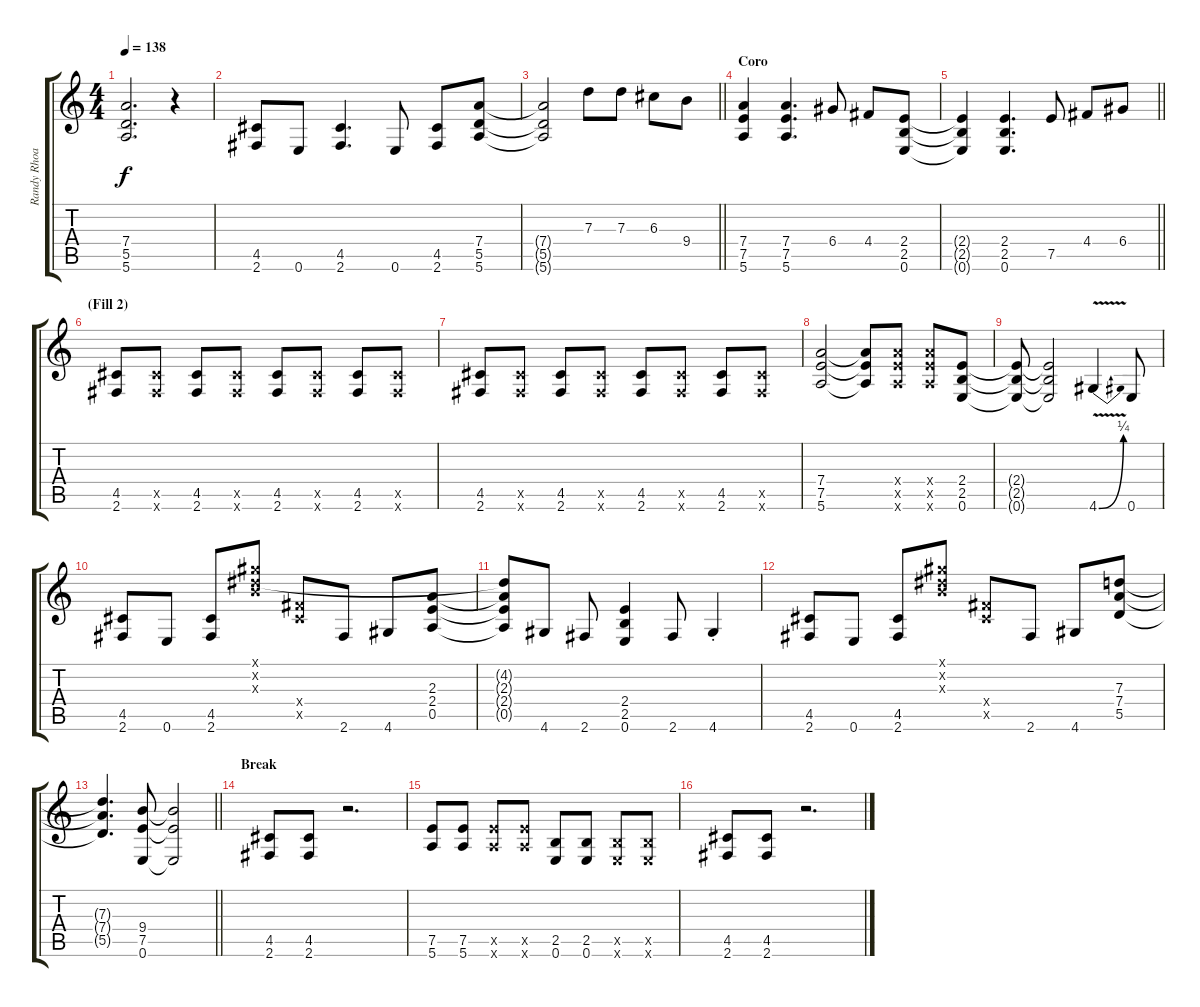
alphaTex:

\track ("Randy Rhoads" "Randy Rhoa") {instrument distortionguitar}
\staff {score tabs}
\tuning (E4 B3 G3 D3 A2 E2) {hide}
\ts (4 4)
\tempo 138
\clef g2
\ks c
(7.4{t} 5.5{t} 5.6{t}).2{d dy f} r.4 |
(4.5 2.6).8 0.6.8 (4.5 2.6).4{d} 0.6.8 (4.5 2.6).8 (7.4 5.5 5.6).8 |
\barLineRight lightlight
(7.4{t} 5.5{t} 5.6{t}).2 7.3.8 7.3.8 6.3.8 9.4.8 |
\section ("" "Coro")
(7.4 7.5 5.6).4 (7.4 7.5 5.6).4{d} 6.4.8 4.4.8 (2.4 2.5 0.6).8 |
\barLineRight lightlight
(2.4{t} 2.5{t} 0.6{t}).4 (2.4 2.5 0.6).4{d} 7.5.8 4.4.8 6.4.8 |
\section ("" "(Fill 2)")
(4.5 2.6).8 (4.5{x} 2.6{x}).8 (4.5 2.6).8 (4.5{x} 2.6{x}).8 (4.5 2.6).8 (4.5{x} 2.6{x}).8 (4.5 2.6).8 (4.5{x} 2.6{x}).8 |
(4.5 2.6).8 (4.5{x} 2.6{x}).8 (4.5 2.6).8 (4.5{x} 2.6{x}).8 (4.5 2.6).8 (4.5{x} 2.6{x}).8 (4.5 2.6).8 (4.5{x} 2.6{x}).8 |
(7.4 7.5 5.6).2 (7.4{t} 7.5{t} 5.6{t}).8 (7.4{x} 7.5{x} 5.6{x}).8 (7.4{x} 7.5{x} 5.6{x}).8 (2.4 2.5 0.6).8 |
(2.4{t} 2.5{t} 0.6{t}).8 (2.4{t} 2.5{t} 0.6{t}).2 4.6{be (bend 0 0 60 1) v}.4 0.6.8 |
(4.5 2.6).8 0.6.8 (4.5 2.6).8 (4.1{x} 4.2{x} 4.3{x}).8 (4.4{x} 4.5{x}).8 2.6.8 4.6.8 (2.3 2.4 0.5).8 |
(4.2{t} 2.3{t} 2.4{t} 0.5{t}).8 4.6.8 2.6.8 (2.4 2.5 0.6).4 2.6.8 4.6{st}.4 |
(4.5 2.6).8 0.6.8 (4.5 2.6).8 (4.1{x} 4.2{x} 4.3{x}).8 (4.4{x} 4.5{x}).8 2.6.8 4.6.8 (7.3 7.4 5.5).8 |
\barLineRight lightlight
(7.3{t} 7.4{t} 5.5{t}).4{d} (9.4 7.5 0.6).8 (9.4{t} 7.5{t} 0.6{t}).2 |
\section ("" "Break")
(4.5 2.6).8 (4.5 2.6).8 r.2{d} |
(7.5 5.6).8 (7.5 5.6).8 (7.5{x} 5.6{x}).8 (7.5{x} 5.6{x}).8 (2.5 0.6).8 (2.5 0.6).8 (2.5{x} 0.6{x}).8 (2.5{x} 0.6{x}).8 |
(4.5 2.6).8 (4.5 2.6).8 r.2{d}
